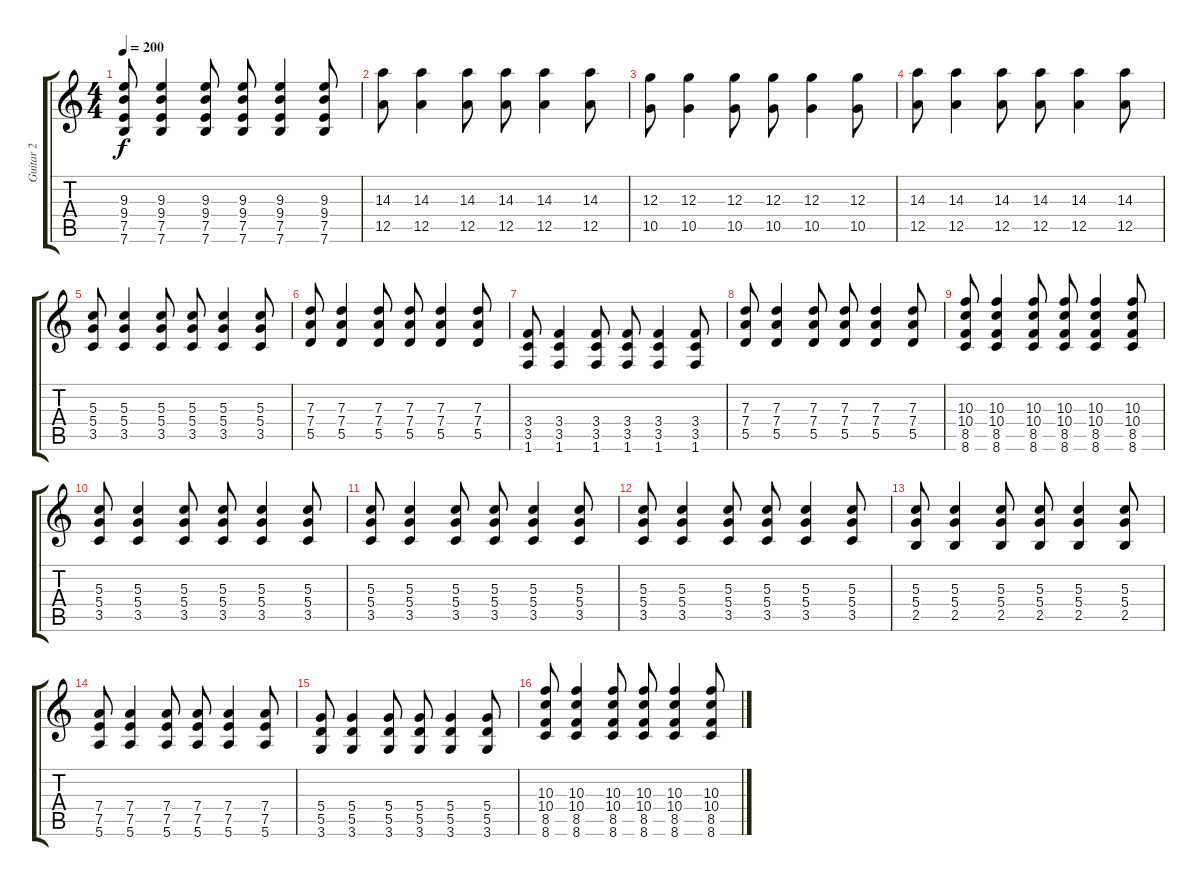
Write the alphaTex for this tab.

\track ("Guitar 2" "Guitar 2") {instrument distortionguitar}
\staff {score tabs}
\tuning (E4 B3 G3 D3 A2 E2) {hide}
\ts (4 4)
\tempo 200
\clef g2
\ks c
(9.3 9.4 7.5 7.6).8{dy f} (9.3 9.4 7.5 7.6).4 (9.3 9.4 7.5 7.6).8 (9.3 9.4 7.5 7.6).8 (9.3 9.4 7.5 7.6).4 (9.3 9.4 7.5 7.6).8 |
(14.3 12.5).8 (14.3 12.5).4 (14.3 12.5).8 (14.3 12.5).8 (14.3 12.5).4 (14.3 12.5).8 |
(12.3 10.5).8 (12.3 10.5).4 (12.3 10.5).8 (12.3 10.5).8 (12.3 10.5).4 (12.3 10.5).8 |
(14.3 12.5).8 (14.3 12.5).4 (14.3 12.5).8 (14.3 12.5).8 (14.3 12.5).4 (14.3 12.5).8 |
(5.3 5.4 3.5).8 (5.3 5.4 3.5).4 (5.3 5.4 3.5).8 (5.3 5.4 3.5).8 (5.3 5.4 3.5).4 (5.3 5.4 3.5).8 |
(7.3 7.4 5.5).8 (7.3 7.4 5.5).4 (7.3 7.4 5.5).8 (7.3 7.4 5.5).8 (7.3 7.4 5.5).4 (7.3 7.4 5.5).8 |
(3.4 3.5 1.6).8 (3.4 3.5 1.6).4 (3.4 3.5 1.6).8 (3.4 3.5 1.6).8 (3.4 3.5 1.6).4 (3.4 3.5 1.6).8 |
(7.3 7.4 5.5).8 (7.3 7.4 5.5).4 (7.3 7.4 5.5).8 (7.3 7.4 5.5).8 (7.3 7.4 5.5).4 (7.3 7.4 5.5).8 |
(10.3 10.4 8.5 8.6).8 (10.3 10.4 8.5 8.6).4 (10.3 10.4 8.5 8.6).8 (10.3 10.4 8.5 8.6).8 (10.3 10.4 8.5 8.6).4 (10.3 10.4 8.5 8.6).8 |
(5.3 5.4 3.5).8 (5.3 5.4 3.5).4 (5.3 5.4 3.5).8 (5.3 5.4 3.5).8 (5.3 5.4 3.5).4 (5.3 5.4 3.5).8 |
(5.3 5.4 3.5).8 (5.3 5.4 3.5).4 (5.3 5.4 3.5).8 (5.3 5.4 3.5).8 (5.3 5.4 3.5).4 (5.3 5.4 3.5).8 |
(5.3 5.4 3.5).8 (5.3 5.4 3.5).4 (5.3 5.4 3.5).8 (5.3 5.4 3.5).8 (5.3 5.4 3.5).4 (5.3 5.4 3.5).8 |
(5.3 5.4 2.5).8 (5.3 5.4 2.5).4 (5.3 5.4 2.5).8 (5.3 5.4 2.5).8 (5.3 5.4 2.5).4 (5.3 5.4 2.5).8 |
(7.4 7.5 5.6).8 (7.4 7.5 5.6).4 (7.4 7.5 5.6).8 (7.4 7.5 5.6).8 (7.4 7.5 5.6).4 (7.4 7.5 5.6).8 |
(5.4 5.5 3.6).8 (5.4 5.5 3.6).4 (5.4 5.5 3.6).8 (5.4 5.5 3.6).8 (5.4 5.5 3.6).4 (5.4 5.5 3.6).8 |
(10.3 10.4 8.5 8.6).8 (10.3 10.4 8.5 8.6).4 (10.3 10.4 8.5 8.6).8 (10.3 10.4 8.5 8.6).8 (10.3 10.4 8.5 8.6).4 (10.3 10.4 8.5 8.6).8
